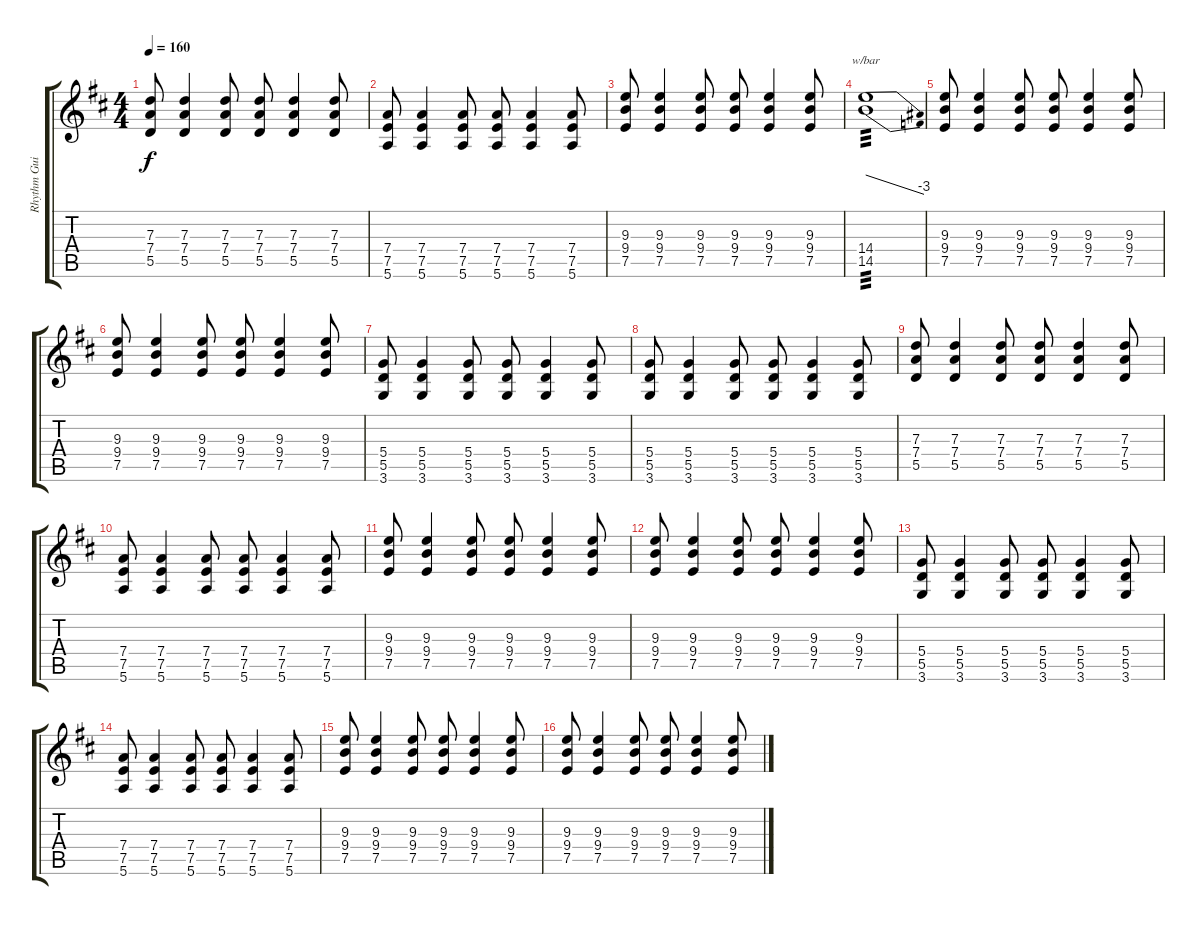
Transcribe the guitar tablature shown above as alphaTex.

\track ("Rhythm Guitar 1 (Brett Gurewitz)" "Rhythm Gui") {instrument distortionguitar}
\staff {score tabs}
\tuning (E4 B3 G3 D3 A2 E2) {hide}
\ts (4 4)
\tempo 160
\clef g2
\ks d
(7.3 7.4 5.5).8{dy f} (7.3 7.4 5.5).4 (7.3 7.4 5.5).8 (7.3 7.4 5.5).8 (7.3 7.4 5.5).4 (7.3 7.4 5.5).8 |
(7.4 7.5 5.6).8 (7.4 7.5 5.6).4 (7.4 7.5 5.6).8 (7.4 7.5 5.6).8 (7.4 7.5 5.6).4 (7.4 7.5 5.6).8 |
(9.3 9.4 7.5).8 (9.3 9.4 7.5).4 (9.3 9.4 7.5).8 (9.3 9.4 7.5).8 (9.3 9.4 7.5).4 (9.3 9.4 7.5).8 |
(14.4 14.5).1{tbe (dive default 0 0 60 -12) tp 3} |
(9.3 9.4 7.5).8 (9.3 9.4 7.5).4 (9.3 9.4 7.5).8 (9.3 9.4 7.5).8 (9.3 9.4 7.5).4 (9.3 9.4 7.5).8 |
(9.3 9.4 7.5).8 (9.3 9.4 7.5).4 (9.3 9.4 7.5).8 (9.3 9.4 7.5).8 (9.3 9.4 7.5).4 (9.3 9.4 7.5).8 |
(5.4 5.5 3.6).8 (5.4 5.5 3.6).4 (5.4 5.5 3.6).8 (5.4 5.5 3.6).8 (5.4 5.5 3.6).4 (5.4 5.5 3.6).8 |
(5.4 5.5 3.6).8 (5.4 5.5 3.6).4 (5.4 5.5 3.6).8 (5.4 5.5 3.6).8 (5.4 5.5 3.6).4 (5.4 5.5 3.6).8 |
(7.3 7.4 5.5).8 (7.3 7.4 5.5).4 (7.3 7.4 5.5).8 (7.3 7.4 5.5).8 (7.3 7.4 5.5).4 (7.3 7.4 5.5).8 |
(7.4 7.5 5.6).8 (7.4 7.5 5.6).4 (7.4 7.5 5.6).8 (7.4 7.5 5.6).8 (7.4 7.5 5.6).4 (7.4 7.5 5.6).8 |
(9.3 9.4 7.5).8 (9.3 9.4 7.5).4 (9.3 9.4 7.5).8 (9.3 9.4 7.5).8 (9.3 9.4 7.5).4 (9.3 9.4 7.5).8 |
(9.3 9.4 7.5).8 (9.3 9.4 7.5).4 (9.3 9.4 7.5).8 (9.3 9.4 7.5).8 (9.3 9.4 7.5).4 (9.3 9.4 7.5).8 |
(5.4 5.5 3.6).8 (5.4 5.5 3.6).4 (5.4 5.5 3.6).8 (5.4 5.5 3.6).8 (5.4 5.5 3.6).4 (5.4 5.5 3.6).8 |
(7.4 7.5 5.6).8 (7.4 7.5 5.6).4 (7.4 7.5 5.6).8 (7.4 7.5 5.6).8 (7.4 7.5 5.6).4 (7.4 7.5 5.6).8 |
(9.3 9.4 7.5).8 (9.3 9.4 7.5).4 (9.3 9.4 7.5).8 (9.3 9.4 7.5).8 (9.3 9.4 7.5).4 (9.3 9.4 7.5).8 |
(9.3 9.4 7.5).8 (9.3 9.4 7.5).4 (9.3 9.4 7.5).8 (9.3 9.4 7.5).8 (9.3 9.4 7.5).4 (9.3 9.4 7.5).8
